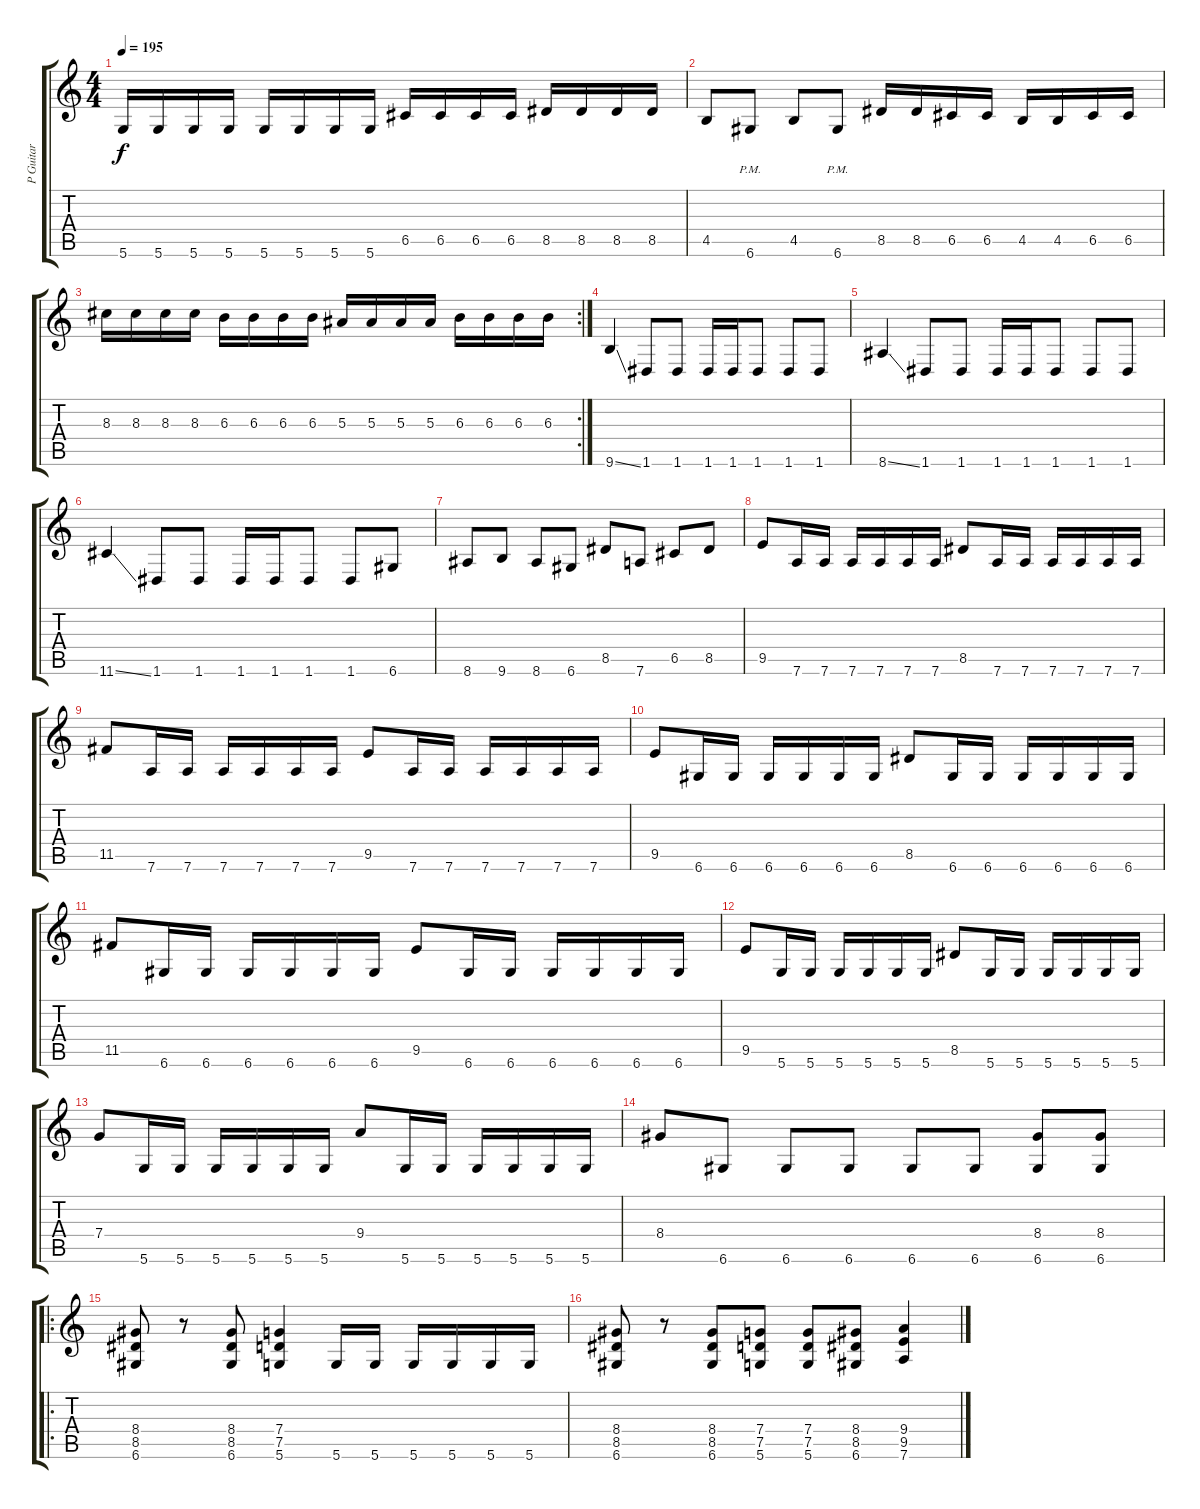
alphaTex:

\track ("P Guitar" "P Guitar") {instrument distortionguitar}
\staff {score tabs}
\tuning (D4 A3 F3 C3 G2 D2) {hide}
\ts (4 4)
\tempo 195
\clef g2
\ks c
5.6.16{dy f} 5.6.16 5.6.16 5.6.16 5.6.16 5.6.16 5.6.16 5.6.16 6.5.16 6.5.16 6.5.16 6.5.16 8.5.16 8.5.16 8.5.16 8.5.16 |
4.5.8 6.6{pm}.8 4.5.8 6.6{pm}.8 8.5.16 8.5.16 6.5.16 6.5.16 4.5.16 4.5.16 6.5.16 6.5.16 |
\rc 2
8.3.16 8.3.16 8.3.16 8.3.16 6.3.16 6.3.16 6.3.16 6.3.16 5.3.16 5.3.16 5.3.16 5.3.16 6.3.16 6.3.16 6.3.16 6.3.16 |
9.6{ss}.4 1.6.8 1.6.8 1.6.16 1.6.16 1.6.8 1.6.8 1.6.8 |
8.6{ss}.4 1.6.8 1.6.8 1.6.16 1.6.16 1.6.8 1.6.8 1.6.8 |
11.6{ss}.4 1.6.8 1.6.8 1.6.16 1.6.16 1.6.8 1.6.8 6.6.8 |
8.6.8 9.6.8 8.6.8 6.6.8 8.5.8 7.6.8 6.5.8 8.5.8 |
9.5.8 7.6.16 7.6.16 7.6.16 7.6.16 7.6.16 7.6.16 8.5.8 7.6.16 7.6.16 7.6.16 7.6.16 7.6.16 7.6.16 |
11.5.8 7.6.16 7.6.16 7.6.16 7.6.16 7.6.16 7.6.16 9.5.8 7.6.16 7.6.16 7.6.16 7.6.16 7.6.16 7.6.16 |
9.5.8 6.6.16 6.6.16 6.6.16 6.6.16 6.6.16 6.6.16 8.5.8 6.6.16 6.6.16 6.6.16 6.6.16 6.6.16 6.6.16 |
11.5.8 6.6.16 6.6.16 6.6.16 6.6.16 6.6.16 6.6.16 9.5.8 6.6.16 6.6.16 6.6.16 6.6.16 6.6.16 6.6.16 |
9.5.8 5.6.16 5.6.16 5.6.16 5.6.16 5.6.16 5.6.16 8.5.8 5.6.16 5.6.16 5.6.16 5.6.16 5.6.16 5.6.16 |
7.4.8 5.6.16 5.6.16 5.6.16 5.6.16 5.6.16 5.6.16 9.4.8 5.6.16 5.6.16 5.6.16 5.6.16 5.6.16 5.6.16 |
8.4.8 6.6.8 6.6.8 6.6.8 6.6.8 6.6.8 (8.4 6.6).8 (8.4 6.6).8 |
\ro
(8.4 8.5 6.6).8 r.8 (8.4 8.5 6.6).8 (7.4 7.5 5.6).4 5.6.16 5.6.16 5.6.16 5.6.16 5.6.16 5.6.16 |
(8.4 8.5 6.6).8 r.8 (8.4 8.5 6.6).8 (7.4 7.5 5.6).8 (7.4 7.5 5.6).8 (8.4 8.5 6.6).8 (9.4 9.5 7.6).4
